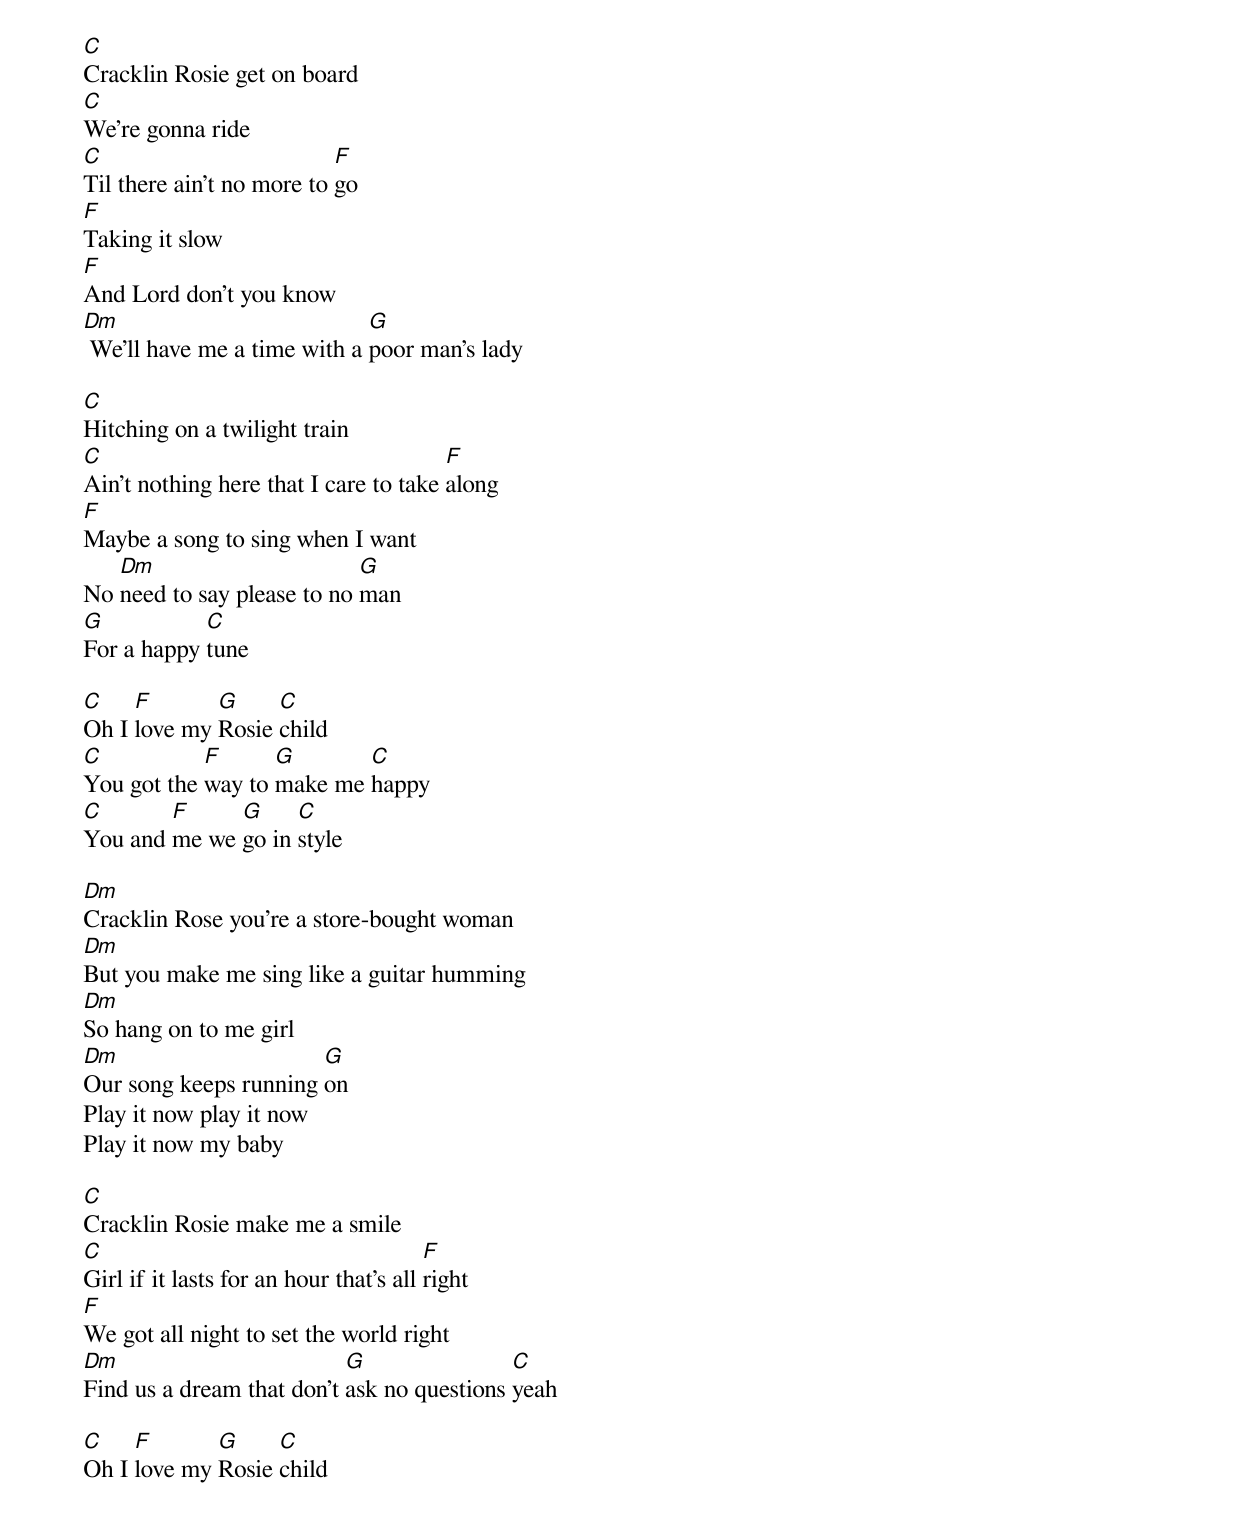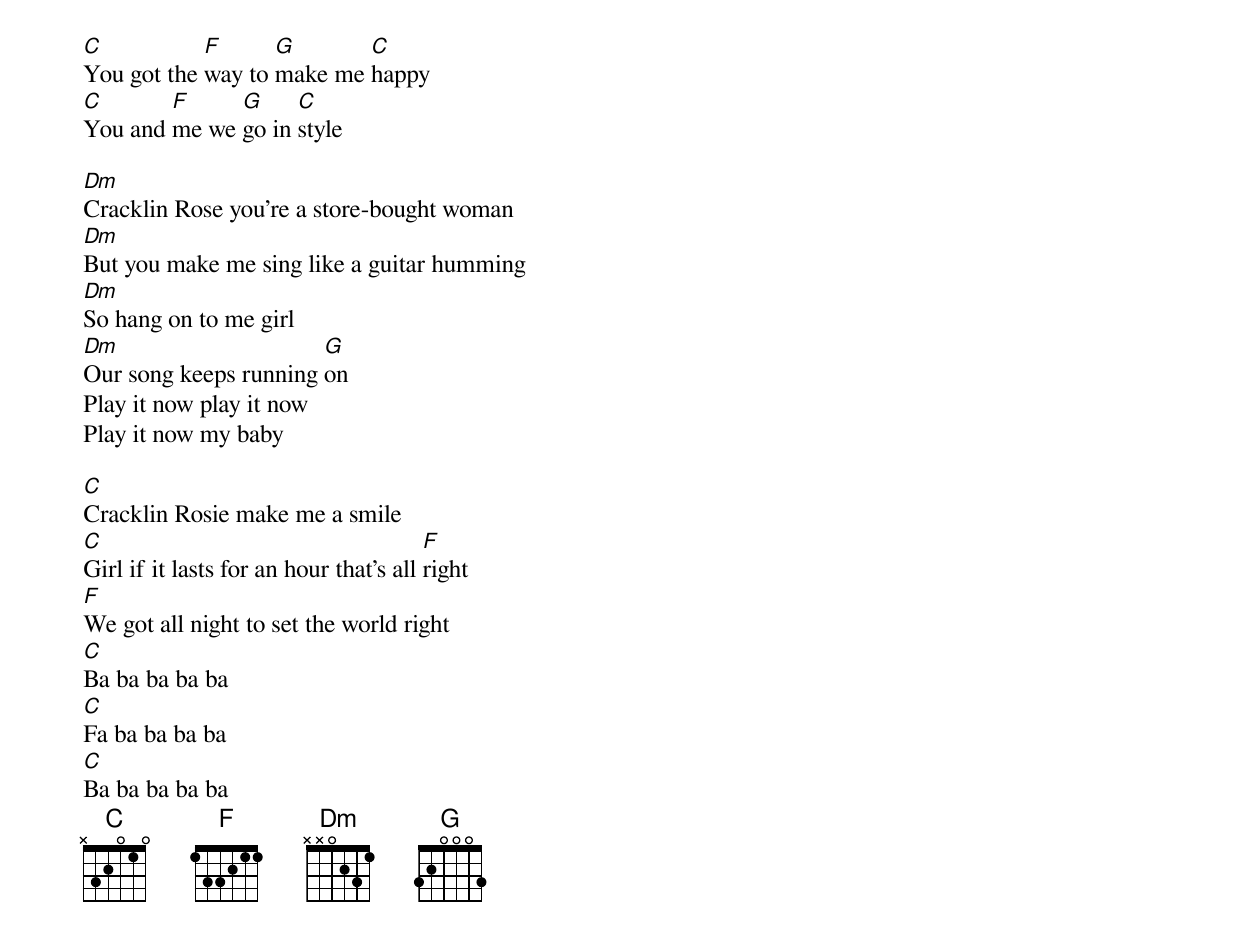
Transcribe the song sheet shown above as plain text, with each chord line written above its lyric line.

C
Cracklin Rosie get on board
C
We're gonna ride
C                          F
Til there ain't no more to go
F
Taking it slow
F
And Lord don't you know
Dm                           G
 We'll have me a time with a poor man's lady

C
Hitching on a twilight train
C                                      F
Ain't nothing here that I care to take along
F
Maybe a song to sing when I want
   Dm                       G
No need to say please to no man
G           C
For a happy tune

C    F       G     C
Oh I love my Rosie child
C           F      G       C
You got the way to make me happy
C       F     G     C
You and me we go in style

Dm
Cracklin Rose you're a store-bought woman
Dm
But you make me sing like a guitar humming
Dm
So hang on to me girl
Dm                     G
Our song keeps running on
Play it now play it now
Play it now my baby

C
Cracklin Rosie make me a smile
C                                       F
Girl if it lasts for an hour that's all right
F
We got all night to set the world right
Dm                         G                C
Find us a dream that don't ask no questions yeah

C    F       G     C
Oh I love my Rosie child
C           F      G       C
You got the way to make me happy
C       F     G     C
You and me we go in style

Dm
Cracklin Rose you're a store-bought woman
Dm
But you make me sing like a guitar humming
Dm
So hang on to me girl
Dm                     G
Our song keeps running on
Play it now play it now
Play it now my baby

C
Cracklin Rosie make me a smile
C                                       F
Girl if it lasts for an hour that's all right
F
We got all night to set the world right
C
Ba ba ba ba ba
C
Fa ba ba ba ba
C
Ba ba ba ba ba
